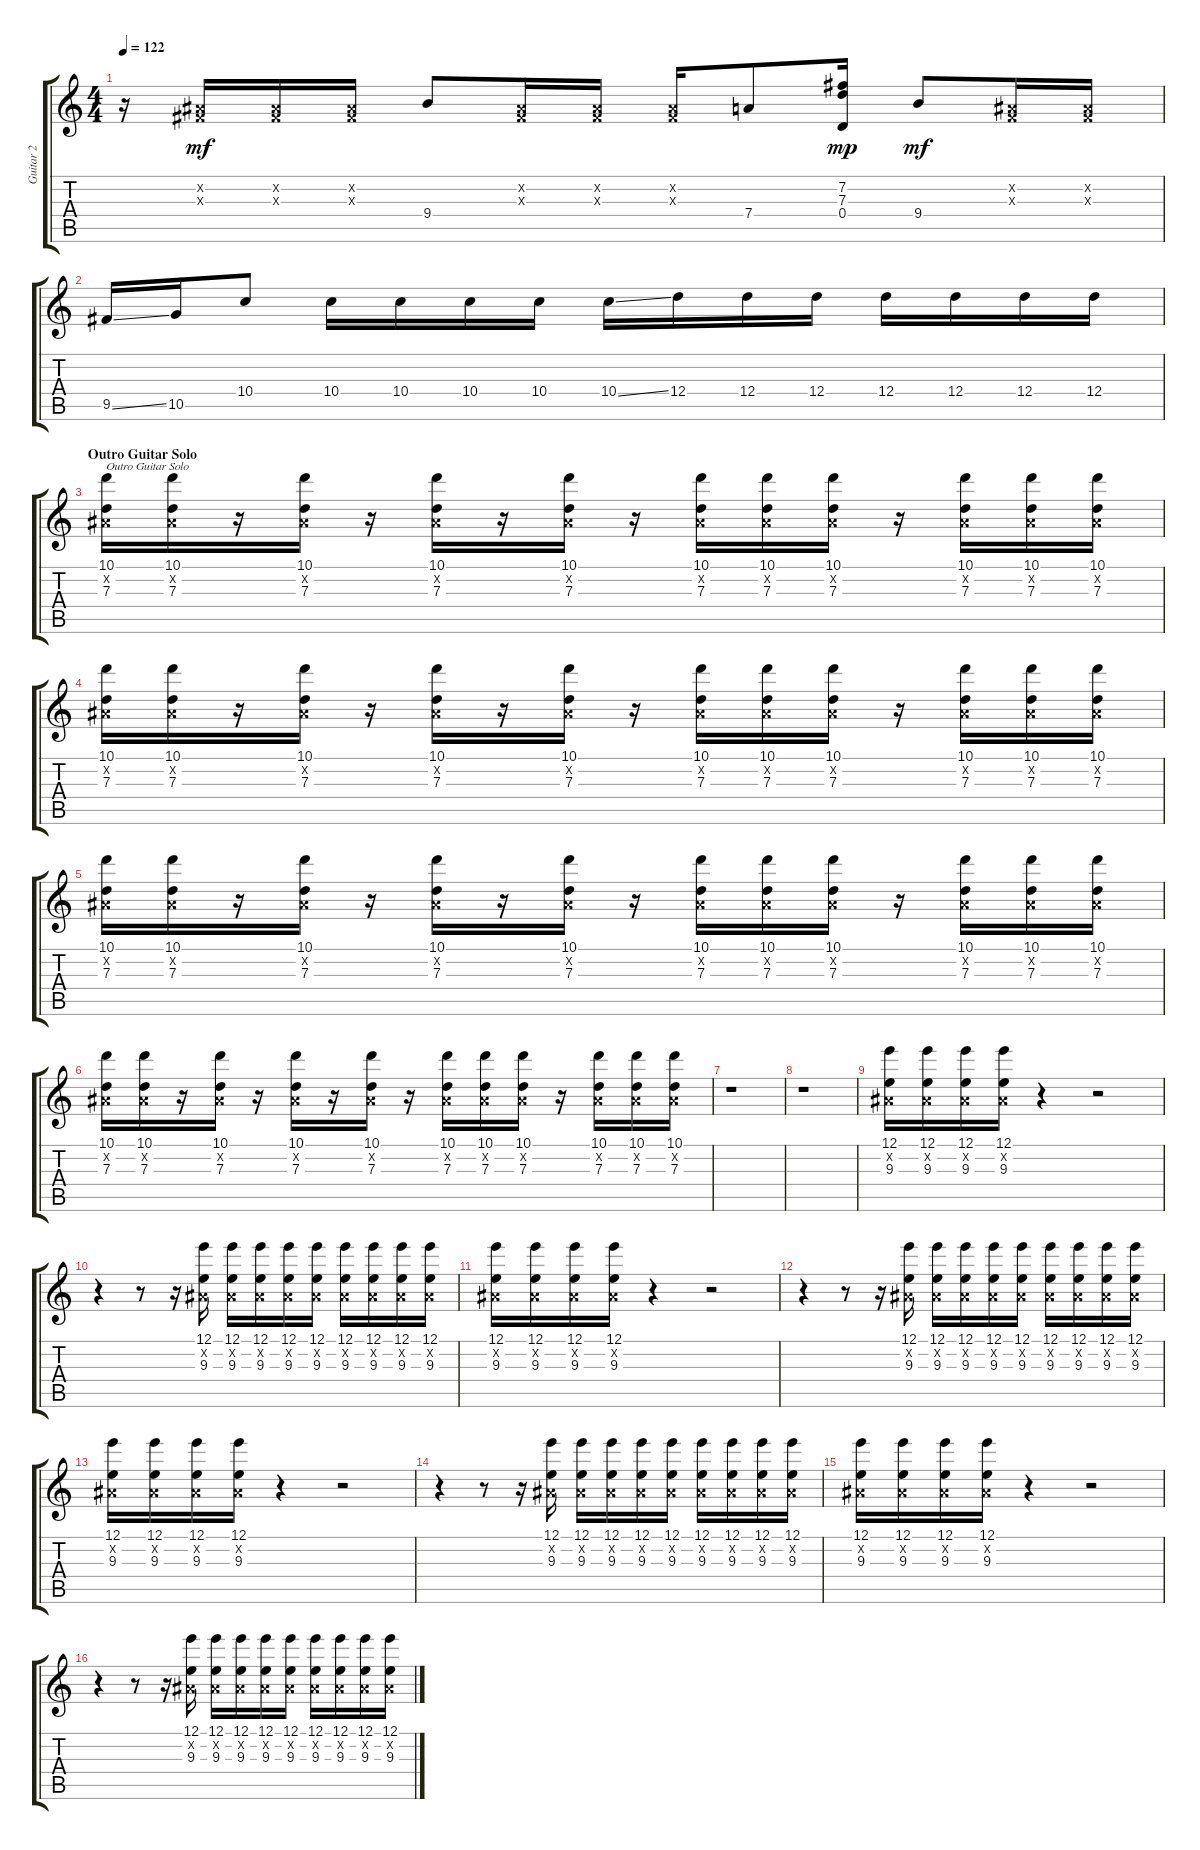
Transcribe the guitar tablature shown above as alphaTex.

\track ("Guitar 2" "Guitar 2") {instrument distortionguitar}
\staff {score tabs}
\tuning (E4 B3 G3 D3 A2 E2) {hide}
\ts (4 4)
\tempo 122
\clef g2
\ks c
r.16{dy mf} (-1.2{x} -1.3{x}).16 (-1.2{x} -1.3{x}).16 (-1.2{x} -1.3{x}).16 9.4.8 (-1.2{x} -1.3{x}).16 (-1.2{x} -1.3{x}).16 (-1.2{x} -1.3{x}).16 7.4.8 (7.2 7.3 0.4).16{dy mp} 9.4.8{dy mf} (-1.2{x} -1.3{x}).16 (-1.2{x} -1.3{x}).16 |
9.5{ss}.16 10.5.16 10.4.8 10.4.16 10.4.16 10.4.16 10.4.16 10.4{ss}.16 12.4.16 12.4.16 12.4.16 12.4.16 12.4.16 12.4.16 12.4.16 |
\section ("" "Outro Guitar Solo")
(10.1 -1.2{x} 7.3).16{txt "Outro Guitar Solo"} (10.1 -1.2{x} 7.3).16 r.16 (10.1 -1.2{x} 7.3).16 r.16 (10.1 -1.2{x} 7.3).16 r.16 (10.1 -1.2{x} 7.3).16 r.16 (10.1 -1.2{x} 7.3).16 (10.1 -1.2{x} 7.3).16 (10.1 -1.2{x} 7.3).16 r.16 (10.1 -1.2{x} 7.3).16 (10.1 -1.2{x} 7.3).16 (10.1 -1.2{x} 7.3).16 |
(10.1 -1.2{x} 7.3).16 (10.1 -1.2{x} 7.3).16 r.16 (10.1 -1.2{x} 7.3).16 r.16 (10.1 -1.2{x} 7.3).16 r.16 (10.1 -1.2{x} 7.3).16 r.16 (10.1 -1.2{x} 7.3).16 (10.1 -1.2{x} 7.3).16 (10.1 -1.2{x} 7.3).16 r.16 (10.1 -1.2{x} 7.3).16 (10.1 -1.2{x} 7.3).16 (10.1 -1.2{x} 7.3).16 |
(10.1 -1.2{x} 7.3).16 (10.1 -1.2{x} 7.3).16 r.16 (10.1 -1.2{x} 7.3).16 r.16 (10.1 -1.2{x} 7.3).16 r.16 (10.1 -1.2{x} 7.3).16 r.16 (10.1 -1.2{x} 7.3).16 (10.1 -1.2{x} 7.3).16 (10.1 -1.2{x} 7.3).16 r.16 (10.1 -1.2{x} 7.3).16 (10.1 -1.2{x} 7.3).16 (10.1 -1.2{x} 7.3).16 |
(10.1 -1.2{x} 7.3).16 (10.1 -1.2{x} 7.3).16 r.16 (10.1 -1.2{x} 7.3).16 r.16 (10.1 -1.2{x} 7.3).16 r.16 (10.1 -1.2{x} 7.3).16 r.16 (10.1 -1.2{x} 7.3).16 (10.1 -1.2{x} 7.3).16 (10.1 -1.2{x} 7.3).16 r.16 (10.1 -1.2{x} 7.3).16 (10.1 -1.2{x} 7.3).16 (10.1 -1.2{x} 7.3).16 |
r.1 |
r.1 |
(12.1 -1.2{x} 9.3).16 (12.1 -1.2{x} 9.3).16 (12.1 -1.2{x} 9.3).16 (12.1 -1.2{x} 9.3).16 r.4 r.2 |
r.4 r.8 r.16 (12.1 -1.2{x} 9.3).16 (12.1 -1.2{x} 9.3).16 (12.1 -1.2{x} 9.3).16 (12.1 -1.2{x} 9.3).16 (12.1 -1.2{x} 9.3).16 (12.1 -1.2{x} 9.3).16 (12.1 -1.2{x} 9.3).16 (12.1 -1.2{x} 9.3).16 (12.1 -1.2{x} 9.3).16 |
(12.1 -1.2{x} 9.3).16 (12.1 -1.2{x} 9.3).16 (12.1 -1.2{x} 9.3).16 (12.1 -1.2{x} 9.3).16 r.4 r.2 |
r.4 r.8 r.16 (12.1 -1.2{x} 9.3).16 (12.1 -1.2{x} 9.3).16 (12.1 -1.2{x} 9.3).16 (12.1 -1.2{x} 9.3).16 (12.1 -1.2{x} 9.3).16 (12.1 -1.2{x} 9.3).16 (12.1 -1.2{x} 9.3).16 (12.1 -1.2{x} 9.3).16 (12.1 -1.2{x} 9.3).16 |
(12.1 -1.2{x} 9.3).16 (12.1 -1.2{x} 9.3).16 (12.1 -1.2{x} 9.3).16 (12.1 -1.2{x} 9.3).16 r.4 r.2 |
r.4 r.8 r.16 (12.1 -1.2{x} 9.3).16 (12.1 -1.2{x} 9.3).16 (12.1 -1.2{x} 9.3).16 (12.1 -1.2{x} 9.3).16 (12.1 -1.2{x} 9.3).16 (12.1 -1.2{x} 9.3).16 (12.1 -1.2{x} 9.3).16 (12.1 -1.2{x} 9.3).16 (12.1 -1.2{x} 9.3).16 |
(12.1 -1.2{x} 9.3).16 (12.1 -1.2{x} 9.3).16 (12.1 -1.2{x} 9.3).16 (12.1 -1.2{x} 9.3).16 r.4 r.2 |
r.4 r.8 r.16 (12.1 -1.2{x} 9.3).16 (12.1 -1.2{x} 9.3).16 (12.1 -1.2{x} 9.3).16 (12.1 -1.2{x} 9.3).16 (12.1 -1.2{x} 9.3).16 (12.1 -1.2{x} 9.3).16 (12.1 -1.2{x} 9.3).16 (12.1 -1.2{x} 9.3).16 (12.1 -1.2{x} 9.3).16
